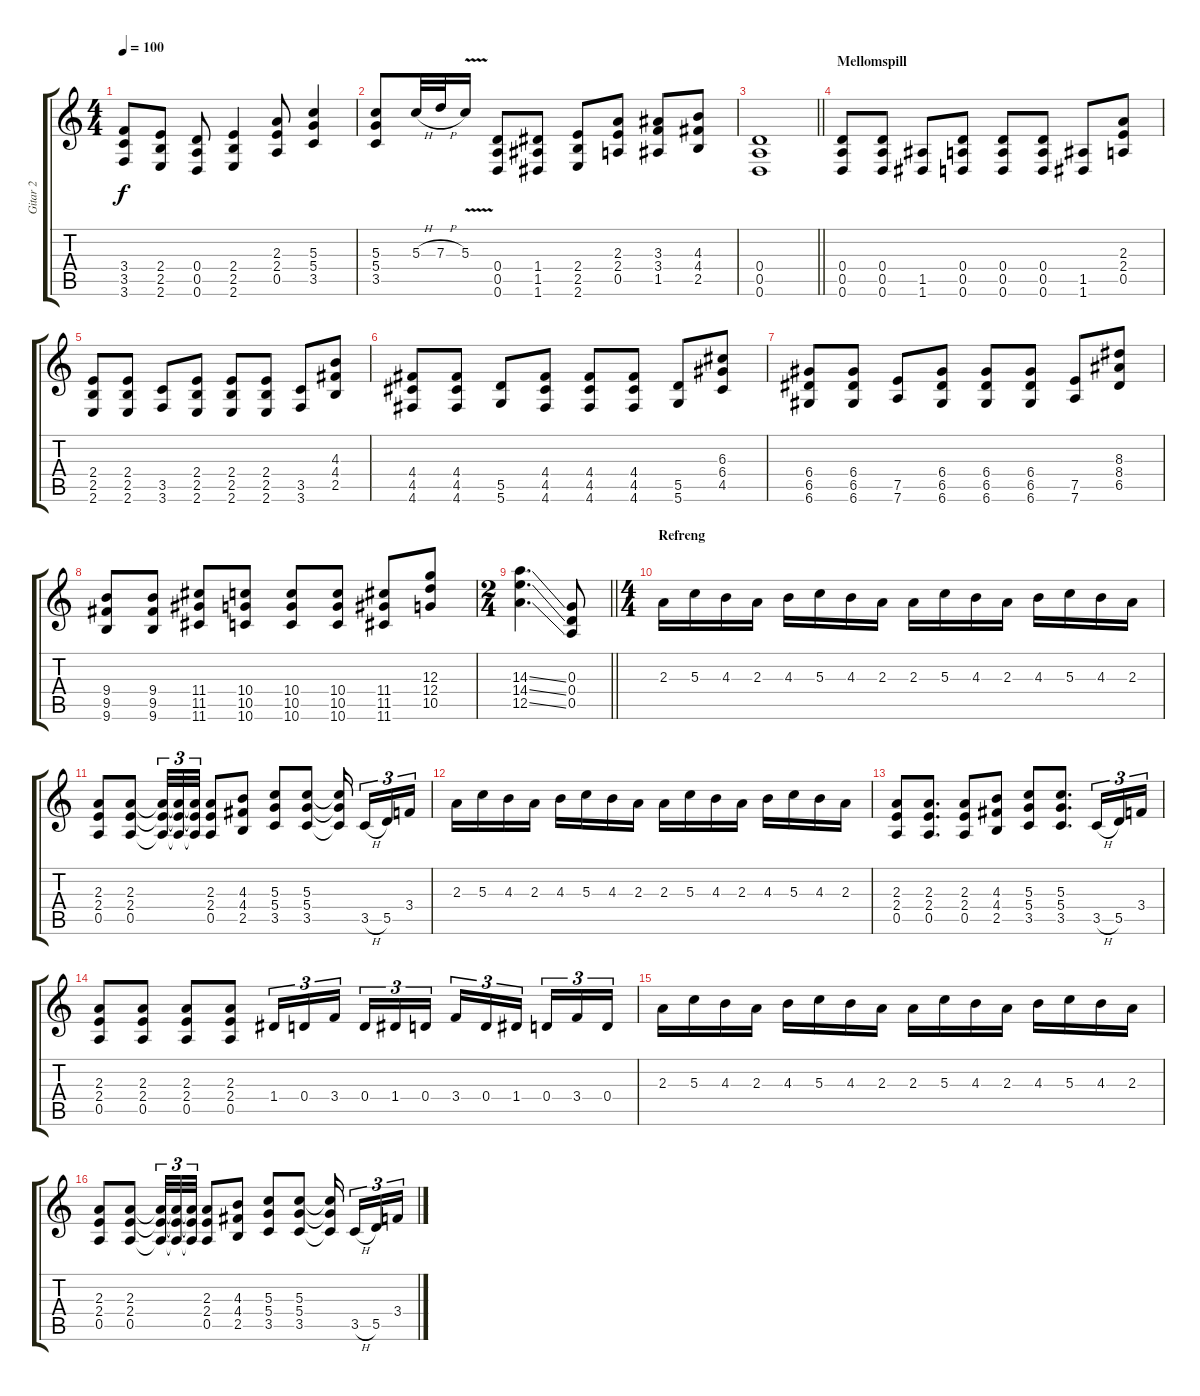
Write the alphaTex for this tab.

\track ("Gitar 2" "Gitar 2") {instrument overdrivenguitar}
\staff {score tabs}
\tuning (E4 B3 G3 D3 A2 D2) {hide}
\ts (4 4)
\tempo 100
\clef g2
\ks c
(3.4 3.5 3.6).8{dy f} (2.4 2.5 2.6).8 (0.4 0.5 0.6).8 (2.4 2.5 2.6).4 (2.3 2.4 0.5).8 (5.3 5.4 3.5).4 |
(5.3 5.4 3.5).8 5.3{h}.32 7.3{h}.32 5.3{v}.16 (0.4 0.5 0.6).8 (1.4 1.5 1.6).8 (2.4 2.5 2.6).8 (2.3 2.4 0.5).8 (3.3 3.4 1.5).8 (4.3 4.4 2.5).8 |
\barLineRight lightlight
(0.4 0.5 0.6).1 |
\section ("" "Mellomspill")
(0.4 0.5 0.6).8 (0.4 0.5 0.6).8 (1.5 1.6).8 (0.4 0.5 0.6).8 (0.4 0.5 0.6).8 (0.4 0.5 0.6).8 (1.5 1.6).8 (2.3 2.4 0.5).8 |
(2.4 2.5 2.6).8 (2.4 2.5 2.6).8 (3.5 3.6).8 (2.4 2.5 2.6).8 (2.4 2.5 2.6).8 (2.4 2.5 2.6).8 (3.5 3.6).8 (4.3 4.4 2.5).8 |
(4.4 4.5 4.6).8 (4.4 4.5 4.6).8 (5.5 5.6).8 (4.4 4.5 4.6).8 (4.4 4.5 4.6).8 (4.4 4.5 4.6).8 (5.5 5.6).8 (6.3 6.4 4.5).8 |
(6.4 6.5 6.6).8 (6.4 6.5 6.6).8 (7.5 7.6).8 (6.4 6.5 6.6).8 (6.4 6.5 6.6).8 (6.4 6.5 6.6).8 (7.5 7.6).8 (8.3 8.4 6.5).8 |
(9.4 9.5 9.6).8 (9.4 9.5 9.6).8 (11.4 11.5 11.6).8 (10.4 10.5 10.6).8 (10.4 10.5 10.6).8 (10.4 10.5 10.6).8 (11.4 11.5 11.6).8 (12.3 12.4 10.5).8 |
\ts (2 4)
\barLineRight lightlight
(14.3{ss} 14.4{ss} 12.5{ss}).4{d} (0.3 0.4 0.5).8{volume 0} |
\ts (4 4)
\section ("" "Refreng")
2.3.16{volume 16} 5.3.16 4.3.16 2.3.16 4.3.16 5.3.16 4.3.16 2.3.16 2.3.16 5.3.16 4.3.16 2.3.16 4.3.16 5.3.16 4.3.16 2.3.16 |
(2.3 2.4 0.5).8 (2.3 2.4 0.5).8 (2.3{t} 2.4{t} 0.5{t}).32{tu (3 2)} (2.3{t} 2.4{t} 0.5{t}).32{tu (3 2)} (2.3{t} 2.4{t} 0.5{t}).32{tu (3 2)} (2.3 2.4 0.5).8 (4.3 4.4 2.5).8 (5.3 5.4 3.5).8 (5.3 5.4 3.5).8 (5.3{t} 5.4{t} 3.5{t}).16{beam splitsecondary} 3.5{h}.16{tu (3 2)} 5.5.16{tu (3 2)} 3.4.16{tu (3 2)} |
2.3.16 5.3.16 4.3.16 2.3.16 4.3.16 5.3.16 4.3.16 2.3.16 2.3.16 5.3.16 4.3.16 2.3.16 4.3.16 5.3.16 4.3.16 2.3.16 |
(2.3 2.4 0.5).8 (2.3 2.4 0.5).8{d} (2.3 2.4 0.5).8 (4.3 4.4 2.5).8 (5.3 5.4 3.5).8 (5.3 5.4 3.5).8{d} 3.5{h}.16{tu (3 2)} 5.5.16{tu (3 2)} 3.4.16{tu (3 2)} |
(2.3 2.4 0.5).8 (2.3 2.4 0.5).8 (2.3 2.4 0.5).8 (2.3 2.4 0.5).8 1.4.16{tu (3 2)} 0.4.16{tu (3 2)} 3.4.16{tu (3 2) beam splitsecondary} 0.4.16{tu (3 2)} 1.4.16{tu (3 2)} 0.4.16{tu (3 2)} 3.4.16{tu (3 2)} 0.4.16{tu (3 2)} 1.4.16{tu (3 2) beam splitsecondary} 0.4.16{tu (3 2)} 3.4.16{tu (3 2)} 0.4.16{tu (3 2)} |
2.3.16{volume 16} 5.3.16 4.3.16 2.3.16 4.3.16 5.3.16 4.3.16 2.3.16 2.3.16 5.3.16 4.3.16 2.3.16 4.3.16 5.3.16 4.3.16 2.3.16 |
(2.3 2.4 0.5).8 (2.3 2.4 0.5).8 (2.3{t} 2.4{t} 0.5{t}).32{tu (3 2)} (2.3{t} 2.4{t} 0.5{t}).32{tu (3 2)} (2.3{t} 2.4{t} 0.5{t}).32{tu (3 2)} (2.3 2.4 0.5).8 (4.3 4.4 2.5).8 (5.3 5.4 3.5).8 (5.3 5.4 3.5).8 (5.3{t} 5.4{t} 3.5{t}).16{beam splitsecondary} 3.5{h}.16{tu (3 2)} 5.5.16{tu (3 2)} 3.4.16{tu (3 2)}
